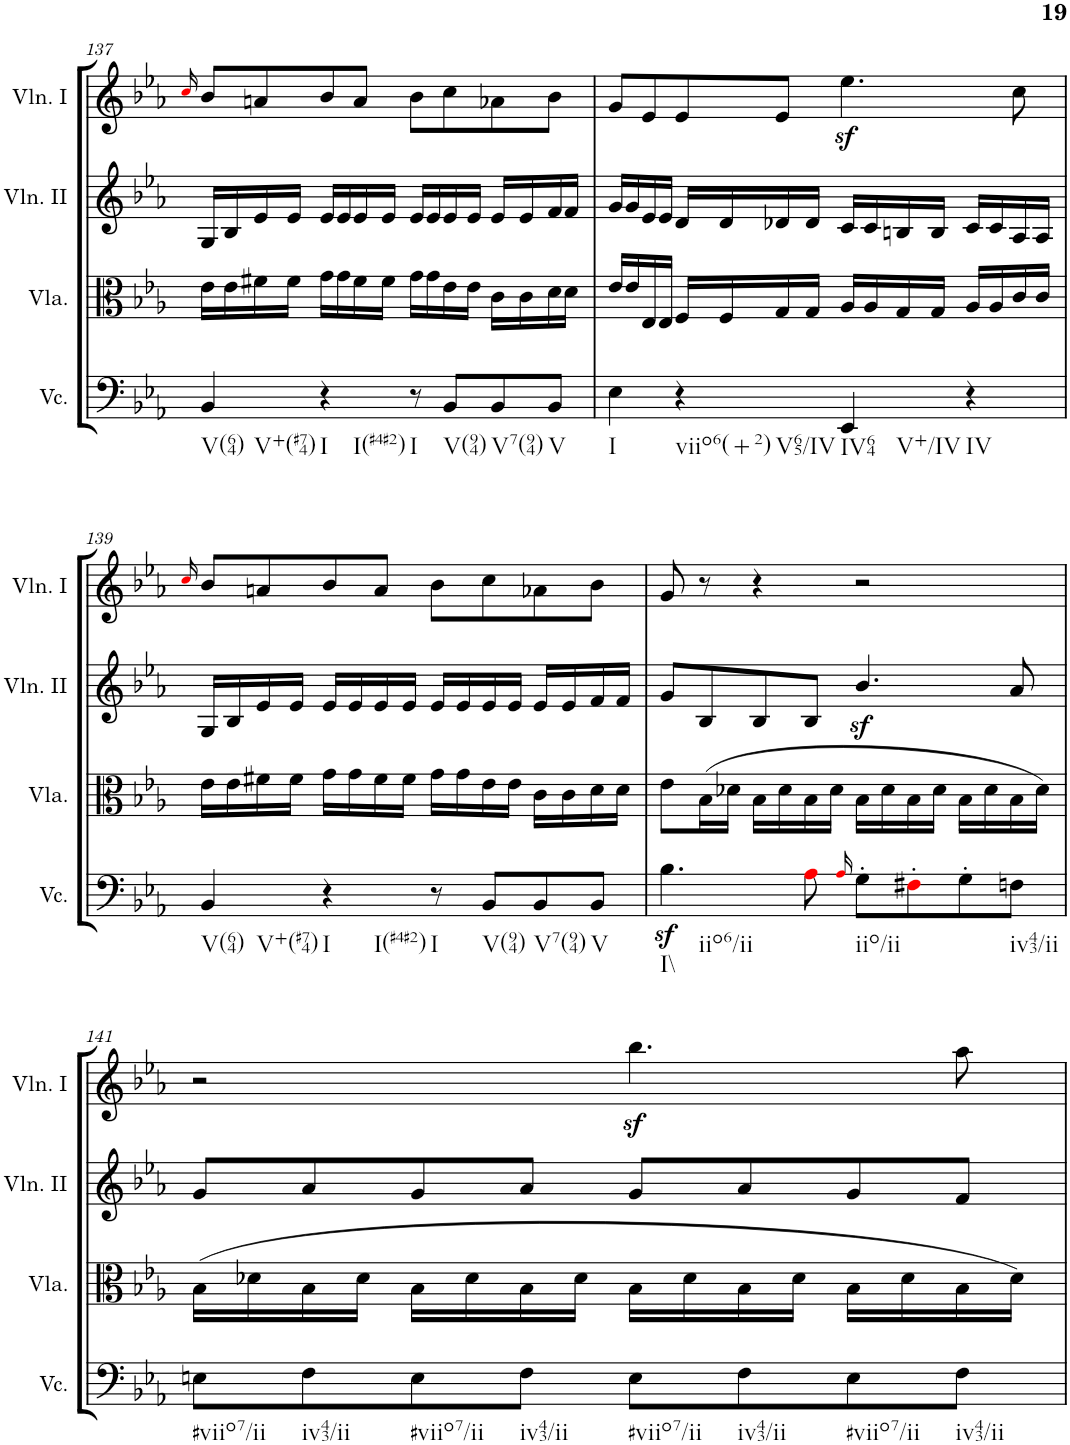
**kern	**kern	**kern	**kern
*part4	*part3	*part2	*part1
*staff4	*staff3	*staff2	*staff1
*I"Violoncello	*I"Viola	*I"Violino II	*I"Violino I
*I'Vc.	*I'Vla.	*I'Vln. II	*I'Vln. I
!!LO:PB:g=z
*clefF4	*clefC3	*clefG2	*clefG2
*k[b-e-a-]	*k[b-e-a-]	*k[b-e-a-]	*k[b-e-a-]
*M4/4	*M4/4	*M4/4	*M4/4
*met(c)	*met(c)	*met(c)	*met(c)
=137	=137	=137	=137
.	.	.	16qcci/
!LO:TX:b:t=V(64)	!	!	!
!LO:TX:b:t=V+(#74)	!	!	!
4BB-/	16e-\LL	16G/LL	8b-/L
.	16e-\	16B-/	.
.	16f#X\	16e-/	8an/
.	16f#\JJ	16e-/JJ	.
!LO:TX:b:t=I	!	!	!
!LO:TX:b:t=I(#4#2)	!	!	!
4r	16g\LL	16e-/LL	8b-/
.	16g\	16e-/	.
.	16f#\	16e-/	8a/J
.	16f#\JJ	16e-/JJ	.
!LO:TX:b:t=I	!	!	!
8r	16g\LL	16e-/LL	8b-\L
.	16g\	16e-/	.
!LO:TX:b:t=V(94)	!	!	!
8BB-/L	16e-\	16e-/	8cc\
.	16e-\JJ	16e-/JJ	.
!LO:TX:b:t=V7(94)	!	!	!
8BB-/	16c\LL	16e-/LL	8a-X\
.	16c\	16e-/	.
!LO:TX:b:t=V	!	!	!
8BB-/J	16d\	16f/	8b-\J
.	16d\JJ	16f/JJ	.
=138	=138	=138	=138
!LO:TX:b:t=I	!	!	!
4E-\	16e-/LL	16g/LL	8g/L
.	16e-/	16g/	.
.	16E-/	16e-/	8e-/
.	16E-/JJ	16e-/JJ	.
!LO:TX:b:t=viio6(+2)	!	!	!
!LO:TX:b:t=V65/IV	!	!	!
4r	16F/LL	16d/LL	8e-/
.	16F/	16d/	.
.	16G/	16d-X/	8e-/J
.	16G/JJ	16d-/JJ	.
!LO:TX:b:t=IV64	!	!	!
!LO:TX:b:t=V+/IV	!	!	!
4EE-/	16A-/LL	16c/LL	4.ee-z<\
.	16A-/	16c/	.
.	16G/	16Bn/	.
.	16G/JJ	16B/JJ	.
!LO:TX:b:t=IV	!	!	!
4r	16A-/LL	16c/LL	.
.	16A-/	16c/	.
.	16c/	16A-/	8cc\
.	16c/JJ	16A-/JJ	.
!!LO:LB:g=z
=139	=139	=139	=139
.	.	.	16qcci/
!LO:TX:b:t=V(64)	!	!	!
!LO:TX:b:t=V+(#74)	!	!	!
4BB-/	16e-\LL	16G/LL	8b-/L
.	16e-\	16B-/	.
.	16f#X\	16e-/	8an/
.	16f#\JJ	16e-/JJ	.
!LO:TX:b:t=I	!	!	!
!LO:TX:b:t=I(#4#2)	!	!	!
4r	16g\LL	16e-/LL	8b-/
.	16g\	16e-/	.
.	16f#\	16e-/	8a/J
.	16f#\JJ	16e-/JJ	.
!LO:TX:b:t=I	!	!	!
8r	16g\LL	16e-/LL	8b-\L
.	16g\	16e-/	.
!LO:TX:b:t=V(94)	!	!	!
8BB-/L	16e-\	16e-/	8cc\
.	16e-\JJ	16e-/JJ	.
!LO:TX:b:t=V7(94)	!	!	!
8BB-/	16c\LL	16e-/LL	8a-X\
.	16c\	16e-/	.
!LO:TX:b:t=V	!	!	!
8BB-/J	16d\	16f/	8b-\J
.	16d\JJ	16f/JJ	.
=140	=140	=140	=140
!LO:TX:b:t=I\\	!	!	!
!LO:TX:b:t=iio6/ii	!	!	!
4.B-z<\	8e-\L	8g/L	8g/
.	(16B-\L	8B-/	8r
.	16d-X\JJ	.	.
.	16B-\LL	8B-/	4r
.	16d-\	.	.
8A-i\	16B-\	8B-/J	.
.	16d-\JJ	.	.
16qA-i/	.	.	.
!LO:TX:b:t=iio/ii	!	!	!
8G'\L	16B-\LL	4.b-z</	2r
.	16d-\	.	.
8F#X'i\	16B-\	.	.
.	16d-\JJ	.	.
8G'\	16B-\LL	.	.
.	16d-\	.	.
!LO:TX:b:t=iv43/ii	!	!	!
8Fn\J	16B-\	8a-/	.
.	16d-\JJ)	.	.
!!LO:LB:g=z
=141	=141	=141	=141
!LO:TX:b:t=#viio7/ii	!	!	!
8En\L	(16B-\LL	8g/L	2r
.	16d-X\	.	.
!LO:TX:b:t=iv43/ii	!	!	!
8F\	16B-\	8a-/	.
.	16d-\JJ	.	.
!LO:TX:b:t=#viio7/ii	!	!	!
8E\	16B-\LL	8g/	.
.	16d-\	.	.
!LO:TX:b:t=iv43/ii	!	!	!
8F\J	16B-\	8a-/J	.
.	16d-\JJ	.	.
!LO:TX:b:t=#viio7/ii	!	!	!
8E\L	16B-\LL	8g/L	4.bb-z<\
.	16d-\	.	.
!LO:TX:b:t=iv43/ii	!	!	!
8F\	16B-\	8a-/	.
.	16d-\JJ	.	.
!LO:TX:b:t=#viio7/ii	!	!	!
8E\	16B-\LL	8g/	.
.	16d-\	.	.
!LO:TX:b:t=iv43/ii	!	!	!
8F\J	16B-\	8f/J	8aa-\
.	16d-\JJ)	.	.
=	=	=	=
*-	*-	*-	*-
